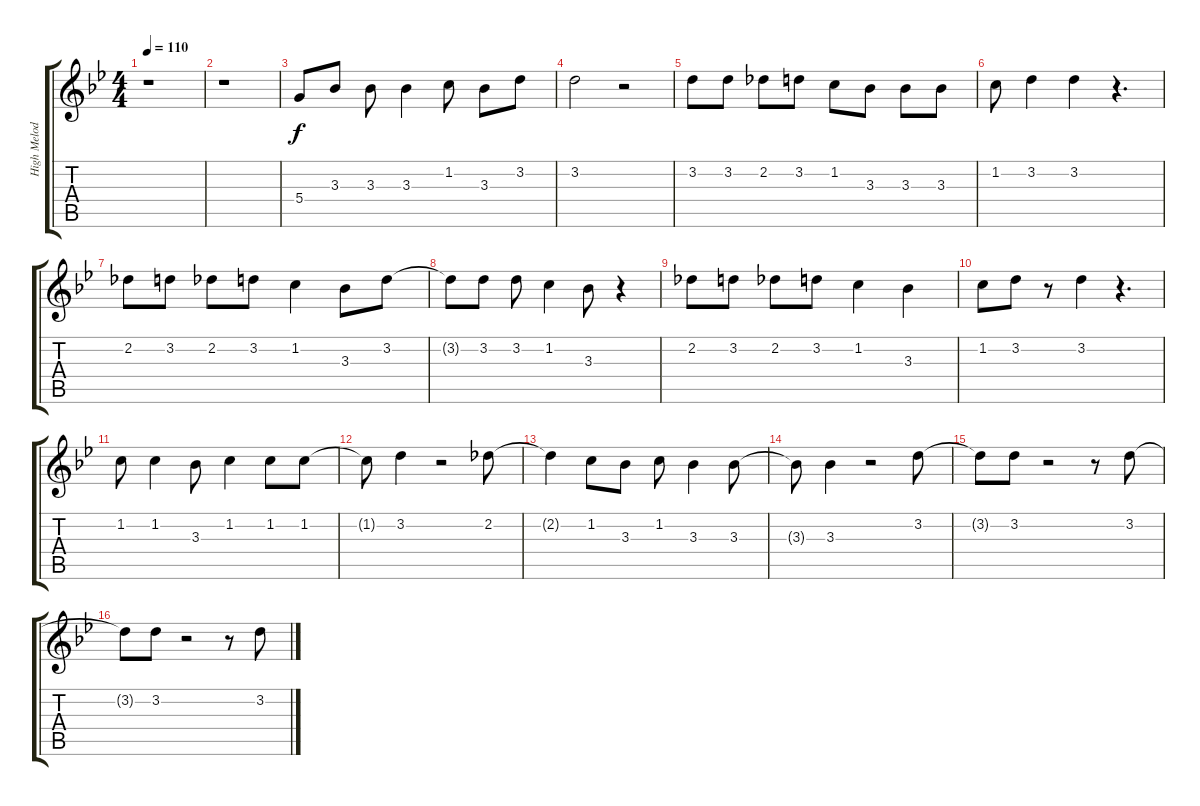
\track ("High Melody (1st)" "High Melod") {instrument trumpet}
\staff {score tabs}
\tuning (E5 B4 G4 D4 A3 E3) {hide}
\ts (4 4)
\tempo 110
\clef g2
\ks bb
r.1{dy f instrument trumpet} |
r.1 |
5.4.8 3.3.8 3.3.8 3.3.4 1.2.8 3.3.8 3.2.8 |
3.2.2 r.2 |
3.2.8 3.2.8 2.2.8 3.2.8 1.2.8 3.3.8 3.3.8 3.3.8 |
1.2.8 3.2.4 3.2.4 r.4{d} |
2.2.8 3.2.8 2.2.8 3.2.8 1.2.4 3.3.8 3.2.8 |
3.2{t}.8 3.2.8 3.2.8 1.2.4 3.3.8 r.4 |
2.2.8 3.2.8 2.2.8 3.2.8 1.2.4 3.3.4 |
1.2.8 3.2.8 r.8 3.2.4 r.4{d} |
1.2.8 1.2.4 3.3.8 1.2.4 1.2.8 1.2.8 |
1.2{t}.8 3.2.4 r.2 2.2.8 |
2.2{t}.4 1.2.8 3.3.8 1.2.8 3.3.4 3.3.8 |
3.3{t}.8 3.3.4 r.2 3.2.8 |
3.2{t}.8 3.2.8 r.2 r.8 3.2.8 |
3.2{t}.8 3.2.8 r.2 r.8 3.2.8
